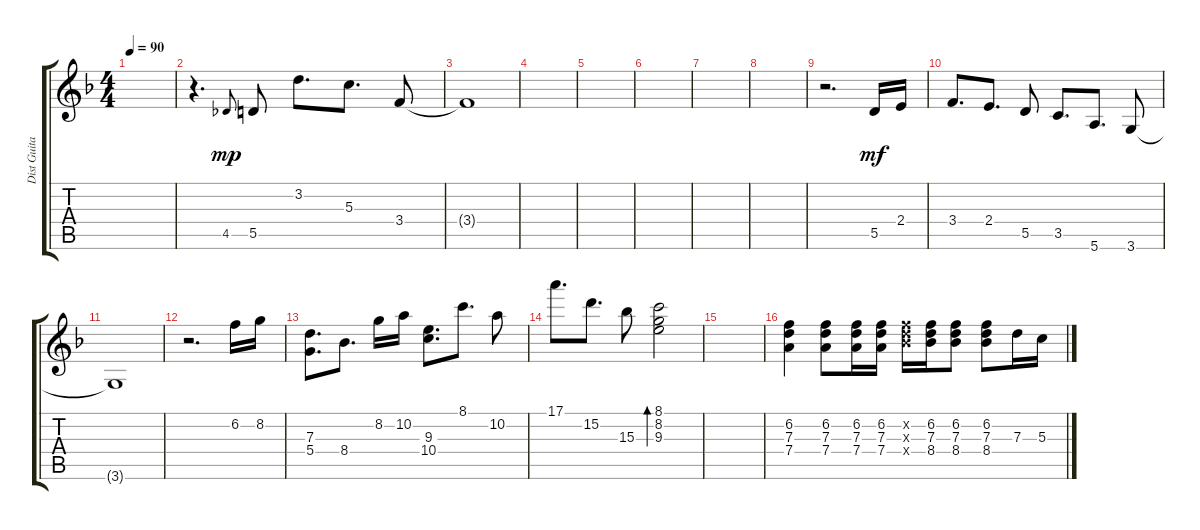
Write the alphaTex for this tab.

\track ("Dist Guitar" "Dist Guita") {instrument distortionguitar}
\staff {score tabs}
\tuning (E4 B3 G3 D3 A2 E2) {hide}
\ts (4 4)
\tempo 90
\clef g2
\ks f
|
r.4{d} 4.5.8{gr onbeat dy mp} 5.5.8 3.2.8{d} 5.3.8{d} 3.4.8 |
3.4{t}.1 |
|
|
|
|
|
r.2{d} 5.5.16{dy mf} 2.4.16 |
3.4.8{d} 2.4.8{d} 5.5.8 3.5.8{d} 5.6.8{d} 3.6.8 |
3.6{t}.1 |
r.2{d} 6.2.16 8.2.16 |
(7.3 5.4).8{d} 8.4.8{d} 8.2.16 10.2.16 (9.3 10.4).8{d} 8.1.8{d} 10.2.8 |
17.1.8{d} 15.2.8{d} 15.3.8 (8.1 8.2 9.3).2{bd 60} |
|
(6.2 7.3 7.4).4 (6.2 7.3 7.4).8 (6.2 7.3 7.4).16 (6.2 7.3 7.4).16 (6.2{x} 7.3{x} 8.4{x}).16 (6.2 7.3 8.4).16 (6.2 7.3 8.4).8 (6.2 7.3 8.4).8 7.3.16 5.3.16
